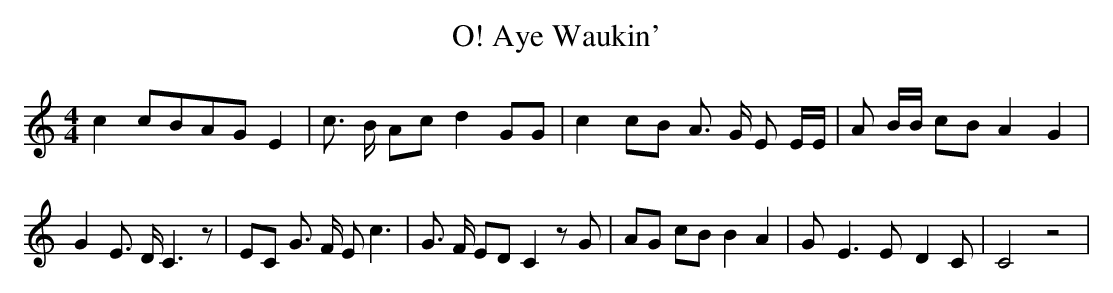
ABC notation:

X:1
T:Aye Waukin', O!
M:4/4
L:1/8
K:C
 c2 cBA-G E2| c3/2 B/2 Ac d2 GG| c2 cB A3/2 G/2 E E/2E/2| A B/2B/2 cB A2 G2|\
 G2 E3/2 D/2 C3 z| EC G3/2 F/2 E c3| G3/2 F/2 ED C2 z G| AG cB B2 A2|\
 G- E3 E- D2 C| C4 z4|
